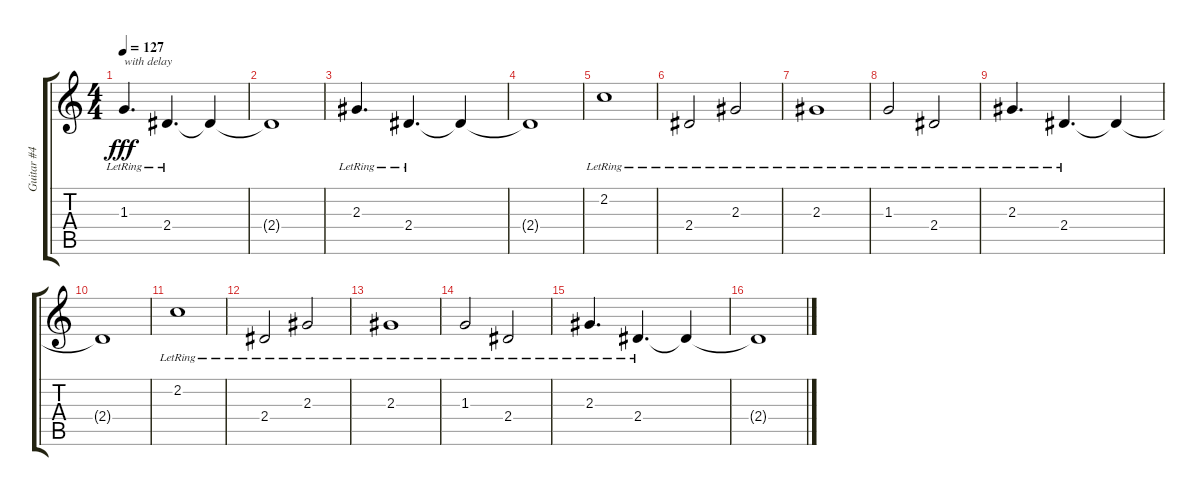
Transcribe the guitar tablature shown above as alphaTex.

\track ("Guitar #4" "Guitar #4") {instrument electricguitarclean}
\staff {score tabs}
\tuning (Eb4 Bb3 Gb3 Db3 Ab2 Db2) {hide}
\ts (4 4)
\tempo 127
\clef g2
\ks c
1.3{lr}.4{d txt "with delay" dy fff instrument electricguitarclean} 2.4{lr}.4{d} 2.4{t}.4 |
2.4{t}.1 |
2.3{lr}.4{d} 2.4{lr}.4{d} 2.4{t}.4 |
2.4{t}.1 |
2.2{lr}.1 |
2.4{lr}.2 2.3{lr}.2 |
2.3{lr}.1 |
1.3{lr}.2 2.4{lr}.2 |
2.3{lr}.4{d} 2.4{lr}.4{d} 2.4{t}.4 |
2.4{t}.1 |
2.2{lr}.1 |
2.4{lr}.2 2.3{lr}.2 |
2.3{lr}.1 |
1.3{lr}.2 2.4{lr}.2 |
2.3{lr}.4{d} 2.4{lr}.4{d} 2.4{t}.4 |
2.4{t}.1
